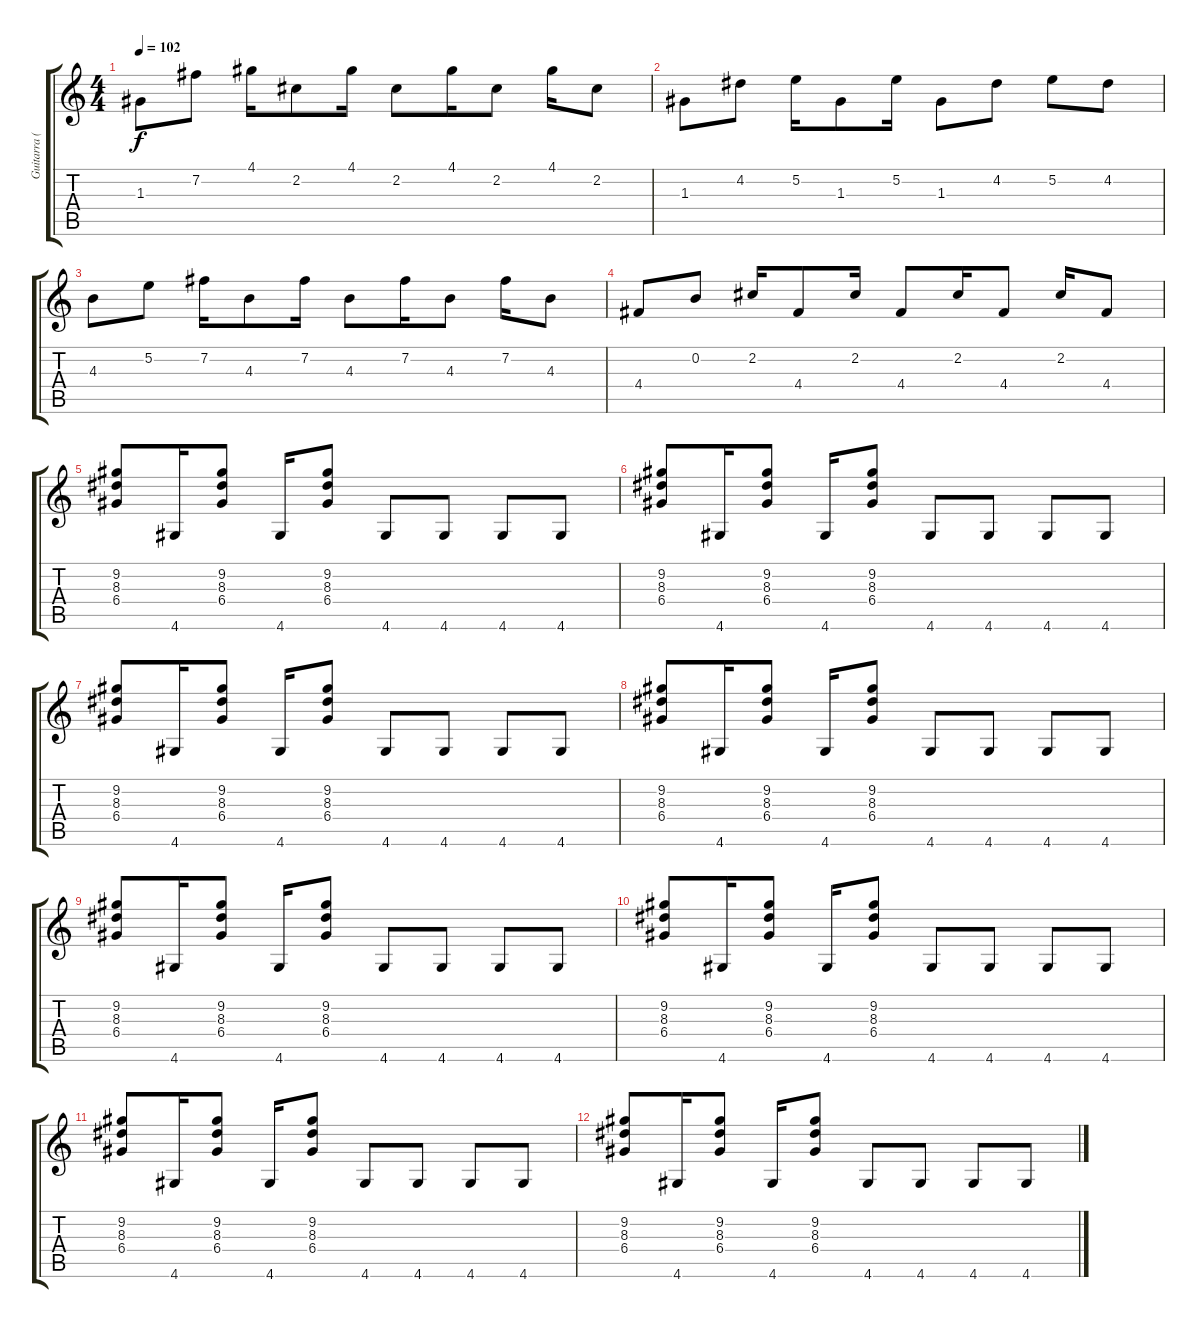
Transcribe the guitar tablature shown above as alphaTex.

\track ("Guitarra (Mike)" "Guitarra (") {instrument distortionguitar}
\staff {score tabs}
\tuning (E4 B3 G3 D3 A2 E2) {hide}
\ts (4 4)
\tempo 102
\clef g2
\ks c
1.3.8{dy f} 7.2.8 4.1.16 2.2.8 4.1.16 2.2.8 4.1.16 2.2.8 4.1.16 2.2.8 |
1.3.8 4.2.8 5.2.16 1.3.8 5.2.16 1.3.8 4.2.8 5.2.8 4.2.8 |
4.3.8 5.2.8 7.2.16 4.3.8 7.2.16 4.3.8 7.2.16 4.3.8 7.2.16 4.3.8 |
4.4.8 0.2.8 2.2.16 4.4.8 2.2.16 4.4.8 2.2.16 4.4.8 2.2.16 4.4.8 |
(9.2 8.3 6.4).8{volume 10} 4.6.16 (9.2 8.3 6.4).8 4.6.16 (9.2 8.3 6.4).8 4.6.8 4.6.8 4.6.8 4.6.8 |
(9.2 8.3 6.4).8 4.6.16 (9.2 8.3 6.4).8 4.6.16 (9.2 8.3 6.4).8 4.6.8 4.6.8 4.6.8 4.6.8 |
(9.2 8.3 6.4).8{volume 9} 4.6.16 (9.2 8.3 6.4).8 4.6.16 (9.2 8.3 6.4).8 4.6.8 4.6.8 4.6.8 4.6.8 |
(9.2 8.3 6.4).8 4.6.16 (9.2 8.3 6.4).8 4.6.16 (9.2 8.3 6.4).8 4.6.8 4.6.8 4.6.8 4.6.8 |
(9.2 8.3 6.4).8{volume 5} 4.6.16 (9.2 8.3 6.4).8 4.6.16 (9.2 8.3 6.4).8 4.6.8 4.6.8 4.6.8 4.6.8 |
(9.2 8.3 6.4).8 4.6.16 (9.2 8.3 6.4).8 4.6.16 (9.2 8.3 6.4).8 4.6.8 4.6.8 4.6.8 4.6.8 |
(9.2 8.3 6.4).8{volume 2} 4.6.16 (9.2 8.3 6.4).8 4.6.16 (9.2 8.3 6.4).8 4.6.8 4.6.8 4.6.8 4.6.8 |
(9.2 8.3 6.4).8 4.6.16 (9.2 8.3 6.4).8 4.6.16 (9.2 8.3 6.4).8 4.6.8 4.6.8 4.6.8 4.6.8
